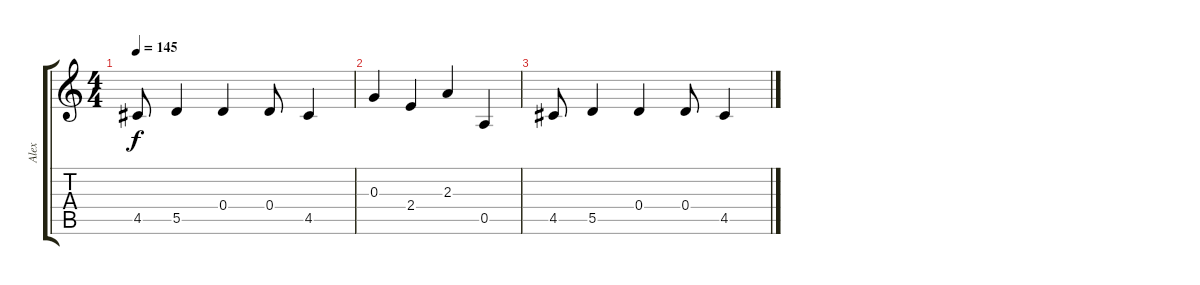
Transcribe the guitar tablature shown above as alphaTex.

\track ("Alex" "Alex") {instrument overdrivenguitar}
\staff {score tabs}
\tuning (E4 B3 G3 D3 A2 E2) {hide}
\ts (4 4)
\tempo 145
\clef g2
\ks c
4.5.8{dy f volume 4} 5.5.4 0.4.4 0.4.8 4.5.4 |
0.3.4{volume 2} 2.4.4 2.3.4 0.5.4 |
4.5.8{volume 1} 5.5.4 0.4.4 0.4.8 4.5.4
